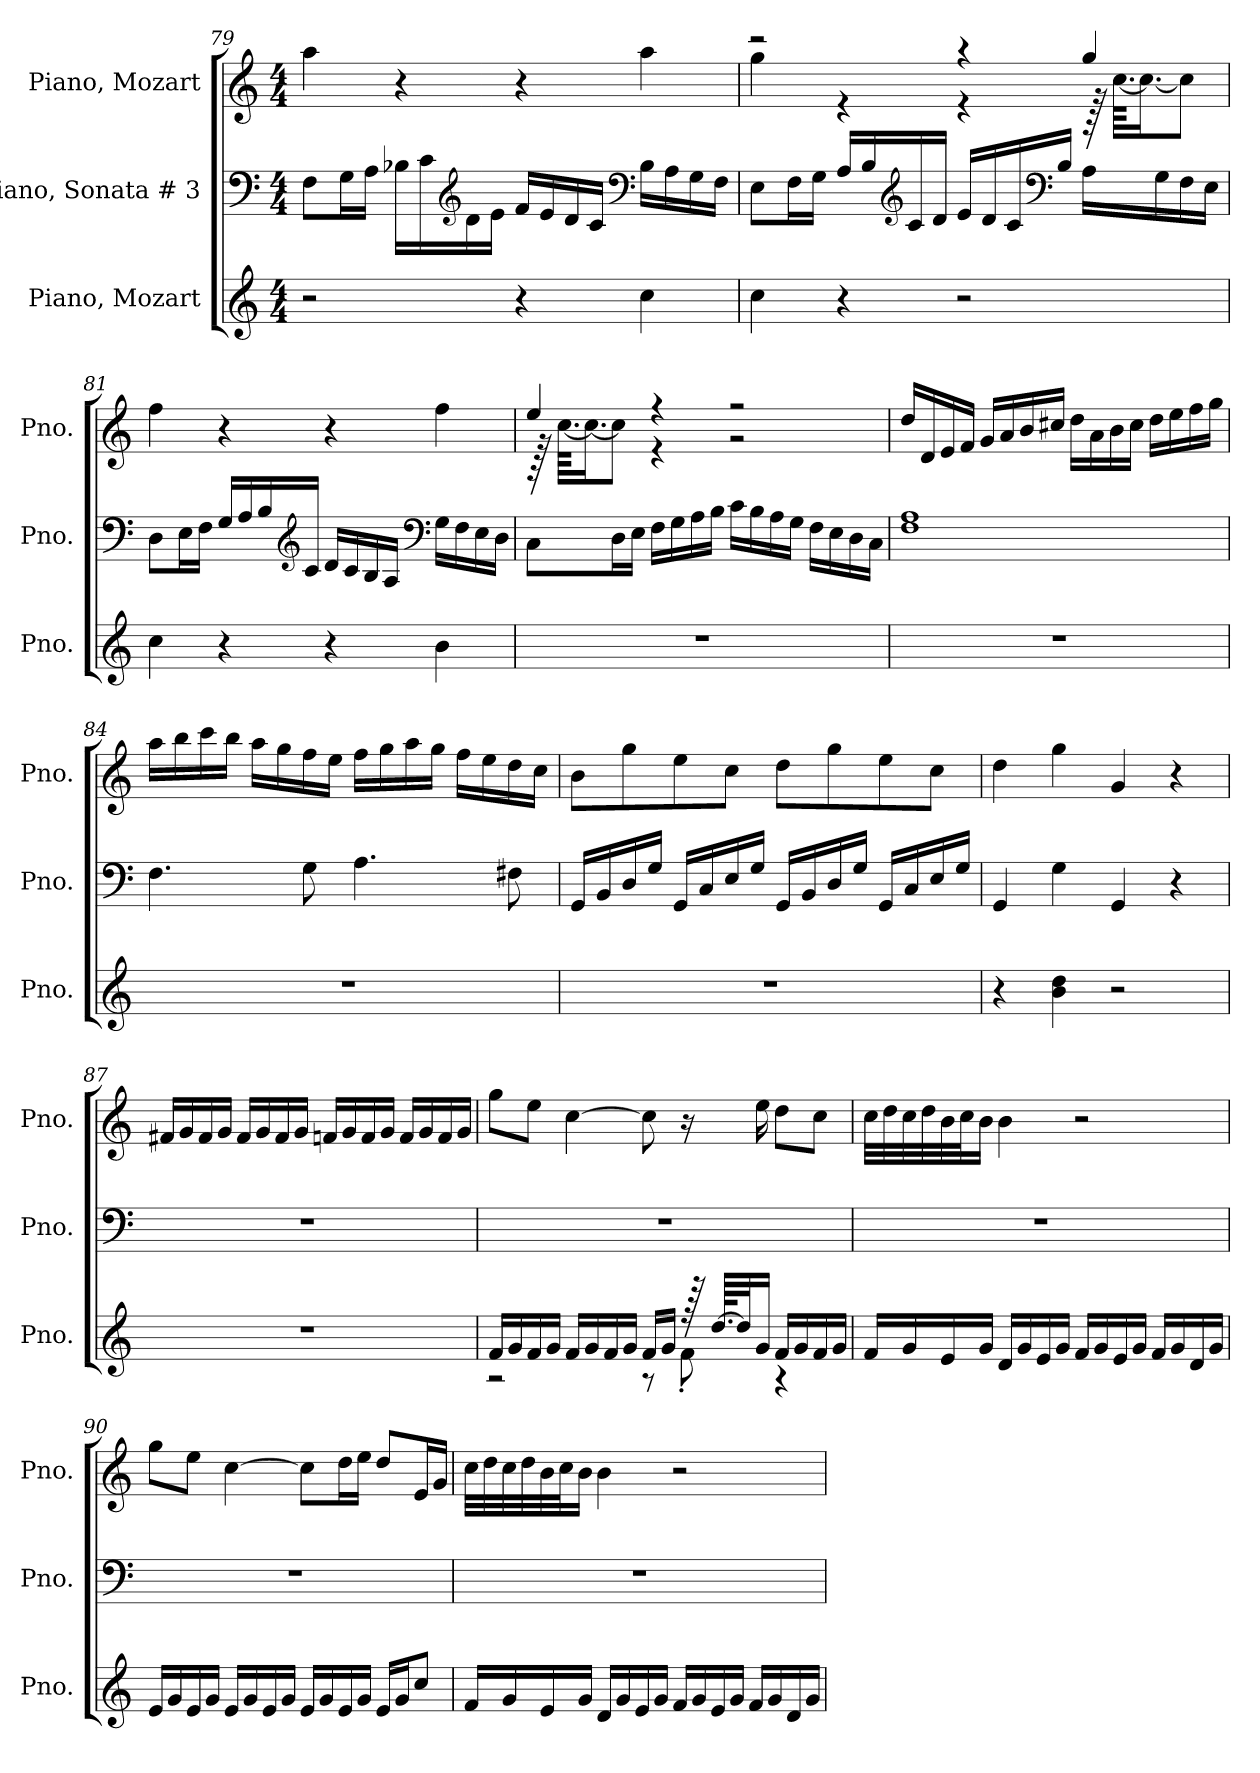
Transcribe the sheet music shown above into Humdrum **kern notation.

**kern	**kern	**kern
*part3	*part2	*part1
*staff3	*staff2	*staff1
*I"Piano, Mozart	*I"Piano, Sonata # 3	*I"Piano, Mozart
*I'Pno.	*I'Pno.	*I'Pno.
*clefG2	*clefF4	*clefG2
*k[]	*k[]	*k[]
*M4/4	*M4/4	*M4/4
=79	=79	=79
2r	8F\L	4aa\
.	16G\L	.
.	16A\JJ	.
.	16B-X\LL	4r
.	16c\	.
*	*clefG2	*
.	16d\	.
.	16e\JJ	.
4r	16f/LL	4r
.	16e/	.
.	16d/	.
.	16c/JJ	.
*	*clefF4	*
4cc\	16B-\LL	4aa\
.	16A\	.
.	16G\	.
.	16F\JJ	.
!!LO:LB:g=z
=80	=80	=80
*	*	*^
4cc\	8E\L	2r	4gg\
.	16F\L	.	.
.	16G\JJ	.	.
4r	16A/LL	.	4r
.	16B/	.	.
*	*clefG2	*	*
.	16c/	.	.
.	16d/JJ	.	.
2r	16e/LL	4r	4r
.	16d/	.	.
.	16c/	.	.
*	*clefF4	*	*
.	16B/JJ	.	.
.	16A\LL	4gg/	128r
.	.	.	[64.cc\KKLL
.	.	.	16.cc\J_
.	16G\	.	.
.	16F\	.	8cc\J]
.	16E\JJ	.	.
*	*	*v	*v
=81	=81	=81
4cc\	8D\L	4ff\
.	16E\L	.
.	16F\JJ	.
4r	16G/LL	4r
.	16A/	.
.	16B/	.
*	*clefG2	*
.	16c/JJ	.
4r	16d/LL	4r
.	16c/	.
.	16B/	.
.	16A/JJ	.
*	*clefF4	*
4b\	16G\LL	4ff\
.	16F\	.
.	16E\	.
.	16D\JJ	.
!!LO:PB:g=z
=82	=82	=82
*	*	*^
1r	8C\L	4ee/	128r
.	.	.	[64.cc\KKLL
.	.	.	16.cc\J_
.	16D\L	.	8cc\J]
.	16E\JJ	.	.
.	16F\LL	4r	4r
.	16G\	.	.
.	16A\	.	.
.	16B\JJ	.	.
.	16c\LL	2r	2r
.	16B\	.	.
.	16A\	.	.
.	16G\JJ	.	.
.	16F\LL	.	.
.	16E\	.	.
.	16D\	.	.
.	16C\JJ	.	.
*	*	*v	*v
=83	=83	=83
1r	1F 1A	16dd/LL
.	.	16d/
.	.	16e/
.	.	16f/JJ
.	.	16g/LL
.	.	16a/
.	.	16b/
.	.	16cc#X/JJ
.	.	16dd\LL
.	.	16a\
.	.	16b\
.	.	16cc#\JJ
.	.	16dd\LL
.	.	16ee\
.	.	16ff\
.	.	16gg\JJ
!!LO:LB:g=z
=84	=84	=84
1r	4.F\	16aa\LL
.	.	16bb\
.	.	16ccc\
.	.	16bb\JJ
.	.	16aa\LL
.	.	16gg\
.	8G\	16ff\
.	.	16ee\JJ
.	4.A\	16ff\LL
.	.	16gg\
.	.	16aa\
.	.	16gg\JJ
.	.	16ff\LL
.	.	16ee\
.	8F#X\	16dd\
.	.	16cc\JJ
=85	=85	=85
1r	16GG/LL	8b\L
.	16BB/	.
.	16D/	8gg\
.	16G/JJ	.
.	16GG/LL	8ee\
.	16C/	.
.	16E/	8cc\J
.	16G/JJ	.
.	16GG/LL	8dd\L
.	16BB/	.
.	16D/	8gg\
.	16G/JJ	.
.	16GG/LL	8ee\
.	16C/	.
.	16E/	8cc\J
.	16G/JJ	.
=86	=86	=86
4r	4GG/	4dd\
4b\ 4dd\	4G\	4gg\
2r	4GG/	4g/
.	4r	4r
!!LO:LB:g=z
=87	=87	=87
1r	1r	16f#X/LL
.	.	16g/
.	.	16f#/
.	.	16g/JJ
.	.	16f#/LL
.	.	16g/
.	.	16f#/
.	.	16g/JJ
.	.	16fn/LL
.	.	16g/
.	.	16f/
.	.	16g/JJ
.	.	16f/LL
.	.	16g/
.	.	16f/
.	.	16g/JJ
=88	=88	=88
*^	*	*
16f/LL	2r	1r	8gg\L
16g/	.	.	.
16f/	.	.	8ee\J
16g/JJ	.	.	.
16f/LL	.	.	[4cc\
16g/	.	.	.
16f/	.	.	.
16g/JJ	.	.	.
16f/LL	8r	.	8cc\]
16g/JJ	.	.	.
128r	8f'\	.	16r
[64.dd/KLLL	.	.	.
32dd/J]	.	.	.
16g/JJ	.	.	16ee\
16f/LL	4r	.	8dd\L
16g/	.	.	.
16f/	.	.	8cc\J
16g/JJ	.	.	.
*v	*v	*	*
!!LO:LB:g=z
=89	=89	=89
16f/LL	1r	32cc\LLL
.	.	32dd\
16g/	.	32cc\
.	.	32dd\
16e/	.	32b\
.	.	32cc\J
16g/JJ	.	16b\JJ
16d/LL	.	4b\
16g/	.	.
16e/	.	.
16g/JJ	.	.
16f/LL	.	2r
16g/	.	.
16e/	.	.
16g/JJ	.	.
16f/LL	.	.
16g/	.	.
16d/	.	.
16g/JJ	.	.
=90	=90	=90
16e/LL	1r	8gg\L
16g/	.	.
16e/	.	8ee\J
16g/JJ	.	.
16e/LL	.	[4cc\
16g/	.	.
16e/	.	.
16g/JJ	.	.
16e/LL	.	8cc\L]
16g/	.	.
16e/	.	16dd\L
16g/JJ	.	16ee\JJ
16e/LL	.	8dd/L
16g/J	.	.
8cc/J	.	16e/L
.	.	16g/JJ
!!LO:PB:g=z
=91	=91	=91
16f/LL	1r	32cc\LLL
.	.	32dd\
16g/	.	32cc\
.	.	32dd\
16e/	.	32b\
.	.	32cc\J
16g/JJ	.	16b\JJ
16d/LL	.	4b\
16g/	.	.
16e/	.	.
16g/JJ	.	.
16f/LL	.	2r
16g/	.	.
16e/	.	.
16g/JJ	.	.
16f/LL	.	.
16g/	.	.
16d/	.	.
16g/JJ	.	.
=	=	=
*-	*-	*-
